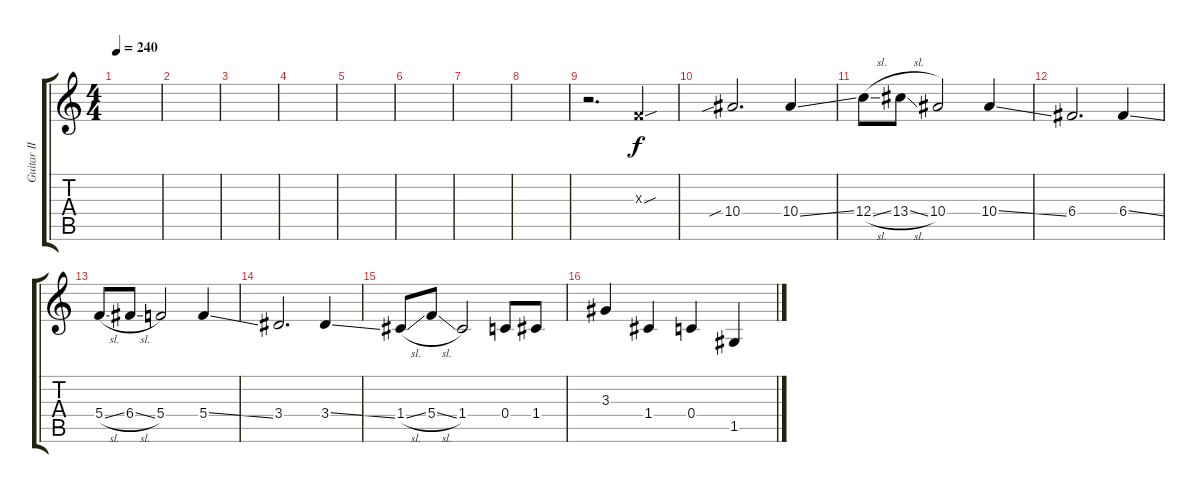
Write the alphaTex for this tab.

\track ("Guitar II" "Guitar II") {instrument distortionguitar}
\staff {score tabs}
\tuning (D4 A3 F3 C3 G2 C2) {hide}
\ts (4 4)
\tempo 240
\clef g2
\ks c
|
|
|
|
|
|
|
|
r.2{d} 0.3{sou x}.4 |
10.4{sib}.2{d} 10.4{ss}.4 |
12.4{sl}.8 13.4{sl}.8 10.4.2 10.4{ss}.4 |
6.4.2{d} 6.4{ss}.4 |
5.4{sl}.8 6.4{sl}.8 5.4.2 5.4{ss}.4 |
3.4.2{d} 3.4{ss}.4 |
1.4{sl}.8 5.4{sl}.8 1.4.2 0.4.8 1.4.8 |
3.3.4 1.4.4 0.4.4 1.5.4
